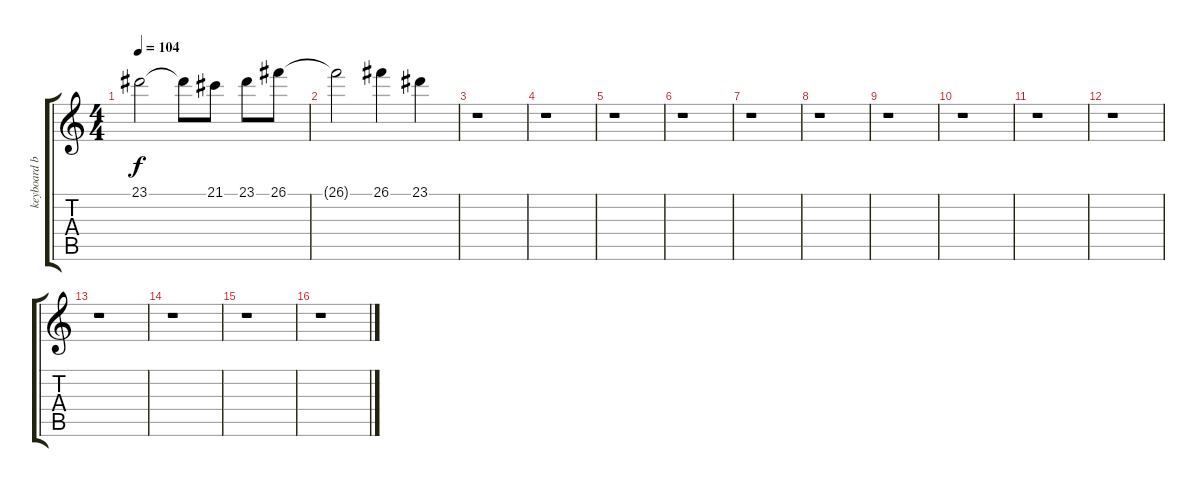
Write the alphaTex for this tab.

\track ("keyboard bell2" "keyboard b") {instrument musicbox}
\staff {score tabs}
\tuning (E4 B3 G3 D3 A2 E2) {hide}
\ts (4 4)
\tempo 104
\clef g2
\ks c
23.1.2{dy f} 23.1{t}.8 21.1.8 23.1.8 26.1.8 |
26.1{t}.2 26.1.4 23.1.4 |
r.1 |
r.1 |
r.1 |
r.1 |
r.1 |
r.1 |
r.1 |
r.1 |
r.1 |
r.1 |
r.1 |
r.1 |
r.1 |
r.1
